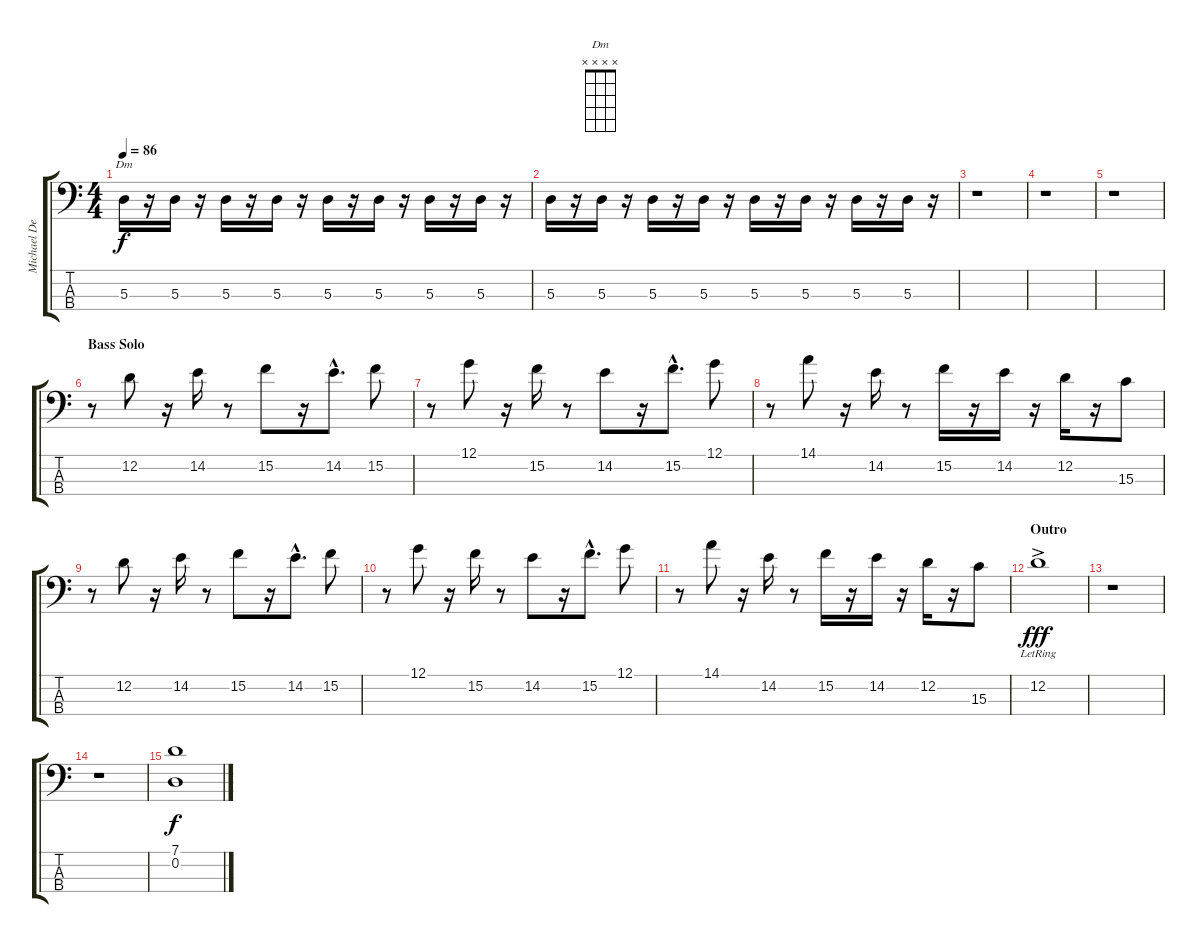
\track ("Michael Dempsey (Bass)" "Michael De") {instrument electricbasspick}
\staff {score tabs}
\tuning (G2 D2 A1 E1) {hide}
\chord ("Dm" x x x x)
\ts (4 4)
\tempo 86
\clef f4
\ks c
5.3.16{ch "Dm" dy f} r.16 5.3.16 r.16 5.3.16 r.16 5.3.16 r.16 5.3.16 r.16 5.3.16 r.16 5.3.16 r.16 5.3.16 r.16 |
5.3.16 r.16 5.3.16 r.16 5.3.16 r.16 5.3.16 r.16 5.3.16 r.16 5.3.16 r.16 5.3.16 r.16 5.3.16 r.16 |
r.1 |
r.1 |
r.1 |
\section ("" "Bass Solo")
r.8{volume 16} 12.2.8 r.16 14.2.16 r.8 15.2.8 r.16 14.2{hac}.8{d} 15.2.8 |
r.8 12.1.8 r.16 15.2.16 r.8 14.2.8 r.16 15.2{hac}.8{d} 12.1.8 |
r.8 14.1.8 r.16 14.2.16 r.8 15.2.16 r.16 14.2.16 r.16 12.2.16 r.16 15.3.8 |
r.8{volume 16} 12.2.8 r.16 14.2.16 r.8 15.2.8 r.16 14.2{hac}.8{d} 15.2.8 |
r.8 12.1.8 r.16 15.2.16 r.8 14.2.8 r.16 15.2{hac}.8{d} 12.1.8 |
r.8 14.1.8 r.16 14.2.16 r.8 15.2.16 r.16 14.2.16 r.16 12.2.16 r.16 15.3.8 |
\section ("" "Outro")
12.2{ac lr}.1{dy fff volume 13} |
r.1 |
r.1 |
(7.1 0.2).1{dy f volume 16}
